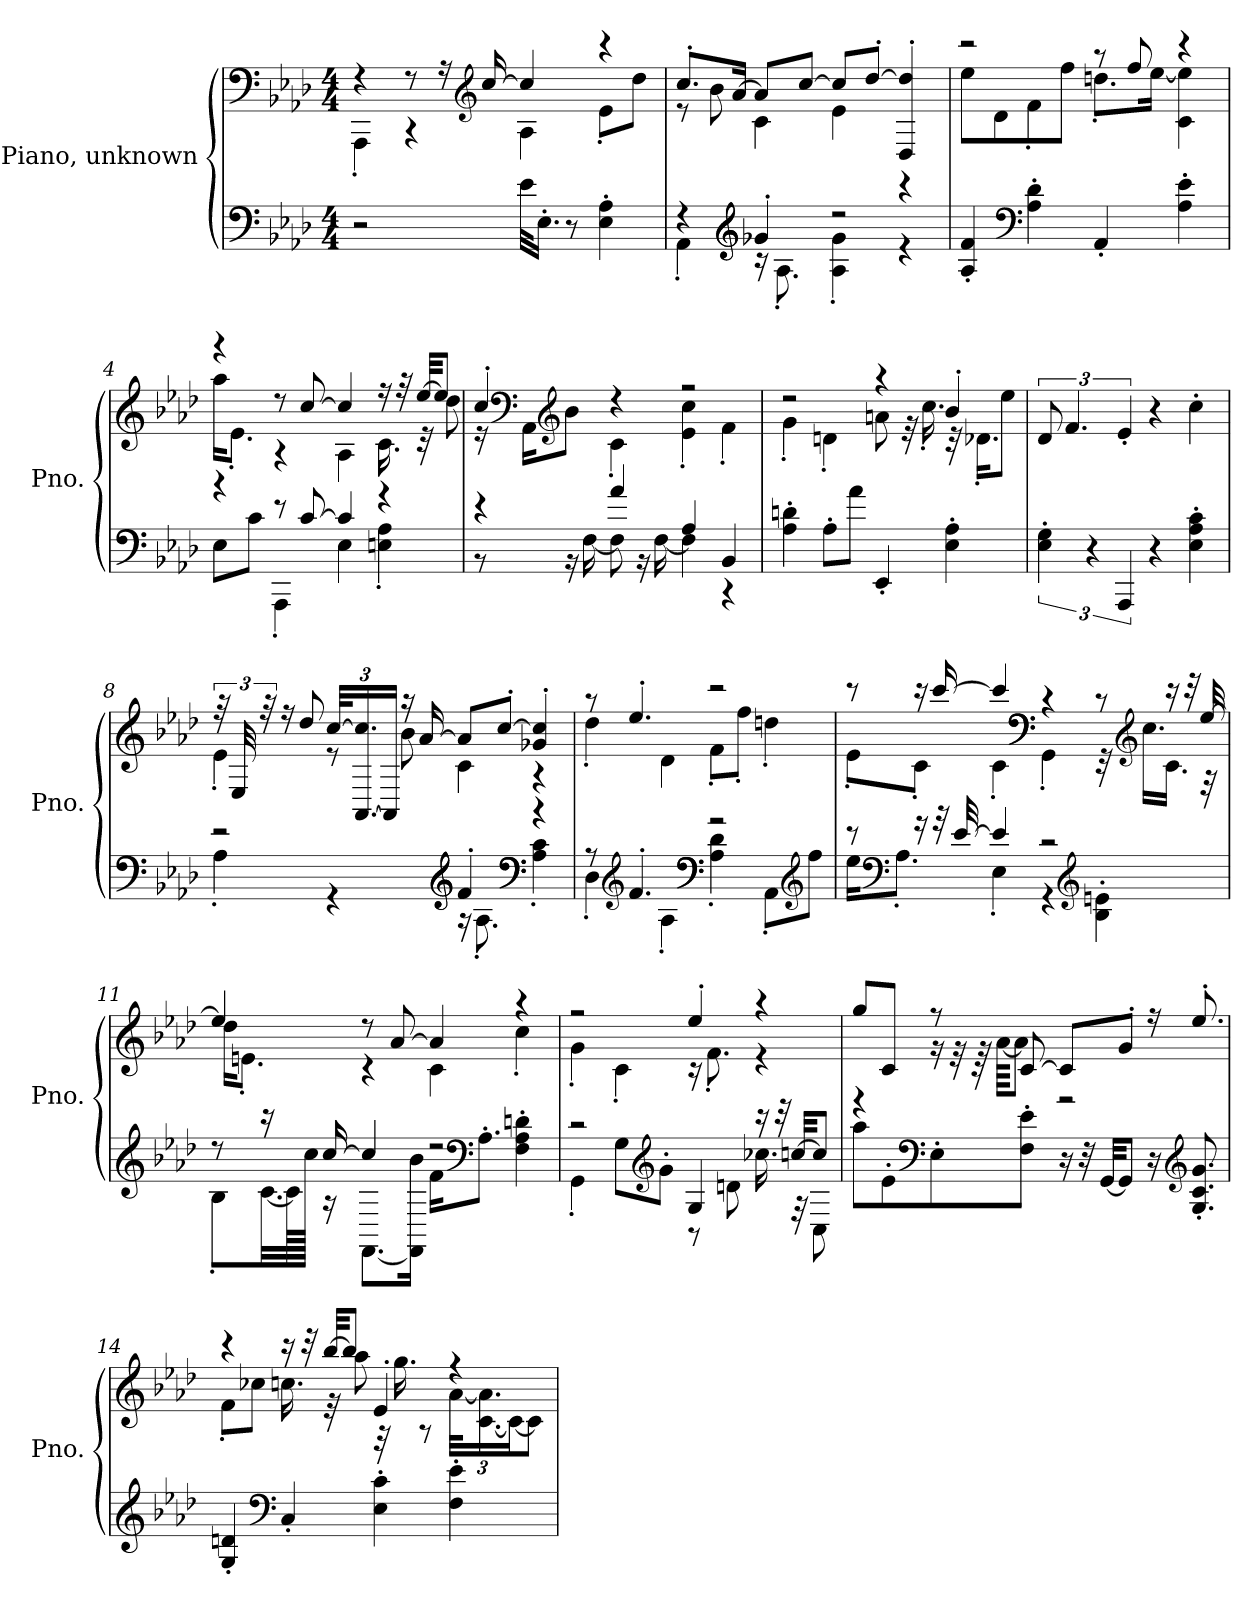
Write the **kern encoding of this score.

**kern	**kern
*part1	*part1
*staff2	*staff1
*I"Piano, unknown	*
*I'Pno.	*
*clefF4	*clefF4
*k[b-e-a-d-]	*k[b-e-a-d-]
*M4/4	*M4/4
*MM122	*MM122
=1	=1
*	*^
2r	4r	4AAA-'\
.	8r	4r
.	16r	.
*	*clefG2	*
.	[16cc/	.
32e-\KLL	4cc/]	4A-\
16.E-'\JJ	.	.
8r	.	.
4E-\' 4A-\'	4r	8e-'\L
.	.	8dd-\J
=2	=2	=2
*^	*	*
4r	4AA-'\	8.cc'/L	8r
.	.	.	8b-\
.	.	[16a-/Jk	.
*clefG2	*	*	*
4g-X'/	16r	8a-/L]	4c\
.	8.A-'\	.	.
.	.	[8cc/J	.
2r	4A-\' 4g-\'	8cc/L]	4e-\
.	.	[8dd-'/J	.
.	4r	4D-/' 4dd-/]'	4r
*v	*v	*	*
=3	=3	=3
4A-/' 4f/'	2r	8ee-\L
.	.	8d-\
*clefF4	*	*
4A-\' 4d-\'	.	8f'\
.	.	8ff\J
4AA-'/	8r	8.ddn'\L
.	8ff/	.
.	.	[16ee-\Jk
4A-\' 4e-\'	4r	4c\ 4ee-\]
!!LO:LB:g=z	!!
=4	=4	=4
*^	*	*
4r	8E-\L	4r	16aa-\KL
.	.	.	8.e-'\J
.	8c\J	.	.
8r	4AAA-'\	8r	4r
[8c/	.	[8cc/	.
4c/]	4E-\	4cc/]	4A-\
4r	4En\' 4A-\'	16r	16.c\
.	.	32r	.
.	.	[32ee-/KKL	32r
.	.	8ee-/J]	8dd-\
=5	=5	=5	=5
4r	8r	4cc'/	16r
*	*	*clefF4	*
.	.	.	16AA-\KL
*	*	*clefG2	*
.	16r	.	8b-\J
.	[16F\	.	.
4a-/	8F\]	4r	4c'\
.	16r	.	.
.	[16F\	.	.
4A-/	4F\]	2r	4e-\' 4cc\'
4BB-/	4r	.	4f'\
*v	*v	*	*
=6	=6	=6
4A-\' 4dn\'	2r	4g'\
8A-'\L	.	4dn'\
8a-\J	.	.
4EE-'/	4r	8an\
.	.	32r
.	.	16.cc'\
4E-\' 4A-\'	4b-'/	32r
.	.	16.d-X'\KL
.	.	8ee-\J
*	*v	*v
!!LO:LB:g=z
=7	=7
6E-\' 6G\'	12d-/
.	6.f/
6r	.
6AAA-/	6e-'/
4r	4r
4E-\' 4A-\' 4c\'	4cc'\
=8	=8
*^	*^
2r	4A-'\	48r	4e-'\
.	.	48E-/	.
.	.	48r	.
.	.	16r	.
.	.	8dd-/	.
*	*	*Xbrackettup	*
.	4r	[48cc/KLL	8r
.	.	[24.AA-/ 24.cc/]	.
.	.	24AA-/JJ]	.
.	.	16r	8b-\
.	.	[16a-/	.
*clefG2	*	*	*
4f'/	16r	8a-/L]	4c\
.	8.A-'\	.	.
.	.	[8cc'/J	.
*clefF4	*	*	*
4r	4A-\' 4c\'	4g-X/' 4cc/]'	4r
=9	=9	=9	=9
8r	4D-'\	8r	4dd-'\
*clefG2	*	*	*
4.f'/	.	4.ee-'/	.
.	4A-'\	.	4d-\
*clefF4	*	*	*
2r	4A-\' 4d-\'	2r	8f'\L
.	.	.	8ff'\J
.	8AA-'\L	.	4ddn'\
*clefG2	*	*	*
.	8ff\J	.	.
!!LO:LB:g=z	!!
=10	=10	=10	=10
8r	16ee-\KL	8r	8e-'\L
*clefF4	*	*	*
.	8.A-'\J	.	.
16r	.	16r	8c'\J
32r	.	[16ccc/	.
[32e-/	.	.	.
4e-/]	4E-'\	4ccc/]	4c'\
*	*	*clefF4	*
2r	4r	4r	4GG'\
*clefG2	*	*	*
.	4B-\' 4en\'	8r	32r
*	*	*clefG2	*
.	.	.	16.cc\LL
.	.	16r	16.c\JJ
.	.	32r	.
.	.	[32ee-/	32r
=11	=11	=11	=11
8r	8B-'\L	4ee-/]	16dd-\KL
.	.	.	8.en'\J
16r	[32.c\LL	.	.
.	128c\LL]	.	.
.	128cc\JJJJJ	.	.
[16cc/	16r	.	.
4cc/]	[8.FF\L	8r	4r
.	.	[8a-/	.
.	16FF\] 16b-\Jk	.	.
2r	16f\KL	4a-/]	4c\
*clefF4	*	*	*
.	8.A-'\J	.	.
.	4F\' 4A-\' 4dn\'	4r	4cc'\
!!LO:LB:g=z	!!
=12	=12	=12	=12
2r	4GG'\	2r	4g'\
.	8G\L	.	4c'\
*clefG2	*	*	*
.	8g'\J	.	.
4G/	8r	4ee-'/	16r
.	.	.	8.f'\
.	8dn\	.	.
16r	16.cc-X\	4r	4r
32r	.	.	.
[32ccn/KKL	32r	.	.
8cc/J]	8C\	.	.
*v	*v	*	*
=13	=13	=13
8aa-\L	8gg/L	4r
8e-'\	8c/J	.
*clefF4	*	*
8E-'\	8r	16r
.	.	32r
.	.	64r
.	.	[64a-\KKKL
8F\' 8e-\'J	[8c/	8a-\J]
16r	8c/L]	2r
32r	.	.
[32GG/KKL	.	.
8GG/J]	8g'/J	.
16r	16r	.
*clefG2	*	*
8.G/' 8.c/' 8.g/'	8.ee-'/	.
!!LO:LB:g=z	!!
=14	=14	=14
4G/' 4dn/'	4r	8f'\L
.	.	8cc-X\J
*clefF4	*	*
4C'/	16r	16.ccn\
.	32r	.
.	[32bb-/KKL	32r
.	8bb-/J]	8aa-\
4E-\' 4c\'	4e-'/	32r
.	.	16.gg\
.	.	8r
4F\' 4e-\'	4r	[48a-\KLL
.	.	[24.c\ 24.a-\]
.	.	24c\J_
.	.	8c\J]
*	*v	*v
=	=
*-	*-
